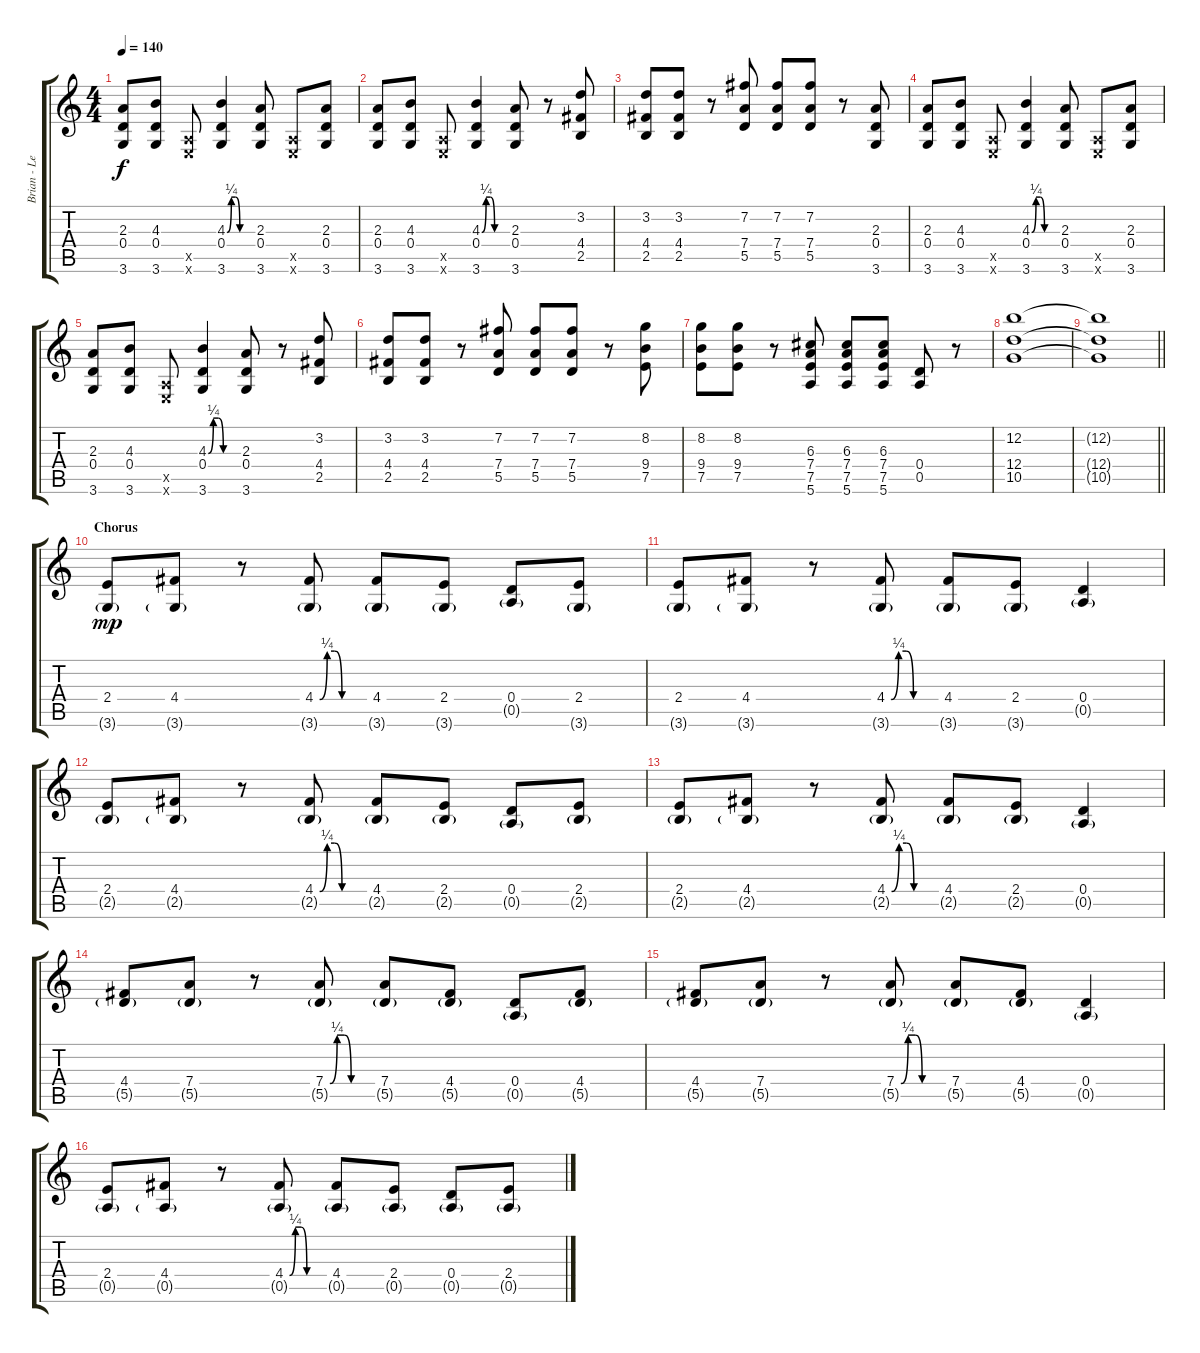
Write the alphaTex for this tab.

\track ("Brian - Lead" "Brian - Le") {instrument electricguitarjazz}
\staff {score tabs}
\tuning (E4 B3 G3 D3 A2 E2) {hide}
\ts (4 4)
\tempo 140
\clef g2
\ks c
(2.3 0.4 3.6).8{dy f} (4.3 0.4 3.6).8 (0.5{x} 0.6{x}).8 (4.3{be (custom 0 0 10 1 20 1 30 0 60 0)} 0.4 3.6).4 (2.3 0.4 3.6).8 (0.5{x} 0.6{x}).8 (2.3 0.4 3.6).8 |
(2.3 0.4 3.6).8 (4.3 0.4 3.6).8 (0.5{x} 0.6{x}).8 (4.3{be (custom 0 0 10 1 20 1 30 0 60 0)} 0.4 3.6).4 (2.3 0.4 3.6).8 r.8 (3.2 4.4 2.5).8 |
(3.2 4.4 2.5).8 (3.2 4.4 2.5).8 r.8 (7.2 7.4 5.5).8 (7.2 7.4 5.5).8 (7.2 7.4 5.5).8 r.8 (2.3 0.4 3.6).8 |
(2.3 0.4 3.6).8 (4.3 0.4 3.6).8 (0.5{x} 0.6{x}).8 (4.3{be (custom 0 0 10 1 20 1 30 0 60 0)} 0.4 3.6).4 (2.3 0.4 3.6).8 (0.5{x} 0.6{x}).8 (2.3 0.4 3.6).8 |
(2.3 0.4 3.6).8 (4.3 0.4 3.6).8 (0.5{x} 0.6{x}).8 (4.3{be (custom 0 0 10 1 20 1 30 0 60 0)} 0.4 3.6).4 (2.3 0.4 3.6).8 r.8 (3.2 4.4 2.5).8 |
(3.2 4.4 2.5).8 (3.2 4.4 2.5).8 r.8 (7.2 7.4 5.5).8 (7.2 7.4 5.5).8 (7.2 7.4 5.5).8 r.8 (8.2 9.4 7.5).8 |
(8.2 9.4 7.5).8 (8.2 9.4 7.5).8 r.8 (6.3 7.4 7.5 5.6).8 (6.3 7.4 7.5 5.6).8 (6.3 7.4 7.5 5.6).8 (0.4 0.5).8 r.8 |
(12.2 12.4 10.5).1 |
\barLineRight lightlight
(12.2{t} 12.4{t} 10.5{t}).1 |
\section ("" "Chorus")
(2.4 3.6{g}).8{dy mp volume 14 balance 11 instrument electricguitarjazz} (4.4 3.6{g}).8 r.8 (4.4{be (custom 0 0 10 1 20 1 30 0 60 0)} 3.6{g}).8 (4.4 3.6{g}).8 (2.4 3.6{g}).8 (0.4 0.5{g}).8 (2.4 3.6{g}).8 |
(2.4 3.6{g}).8 (4.4 3.6{g}).8 r.8 (4.4{be (custom 0 0 10 1 20 1 30 0 60 0)} 3.6{g}).8 (4.4 3.6{g}).8 (2.4 3.6{g}).8 (0.4 0.5{g}).4 |
(2.4 2.5{g}).8 (4.4 2.5{g}).8 r.8 (4.4{be (custom 0 0 10 1 20 1 30 0 60 0)} 2.5{g}).8 (4.4 2.5{g}).8 (2.4 2.5{g}).8 (0.4 0.5{g}).8 (2.4 2.5{g}).8 |
(2.4 2.5{g}).8 (4.4 2.5{g}).8 r.8 (4.4{be (custom 0 0 10 1 20 1 30 0 60 0)} 2.5{g}).8 (4.4 2.5{g}).8 (2.4 2.5{g}).8 (0.4 0.5{g}).4 |
(4.4 5.5{g}).8 (7.4 5.5{g}).8 r.8 (7.4{be (custom 0 0 10 1 20 1 30 0 60 0)} 5.5{g}).8 (7.4 5.5{g}).8 (4.4 5.5{g}).8 (0.4 0.5{g}).8 (4.4 5.5{g}).8 |
(4.4 5.5{g}).8 (7.4 5.5{g}).8 r.8 (7.4{be (custom 0 0 10 1 20 1 30 0 60 0)} 5.5{g}).8 (7.4 5.5{g}).8 (4.4 5.5{g}).8 (0.4 0.5{g}).4 |
(2.4 0.5{g}).8 (4.4 0.5{g}).8 r.8 (4.4{be (custom 0 0 10 1 20 1 30 0 60 0)} 0.5{g}).8 (4.4 0.5{g}).8 (2.4 0.5{g}).8 (0.4 0.5{g}).8 (2.4 0.5{g}).8
